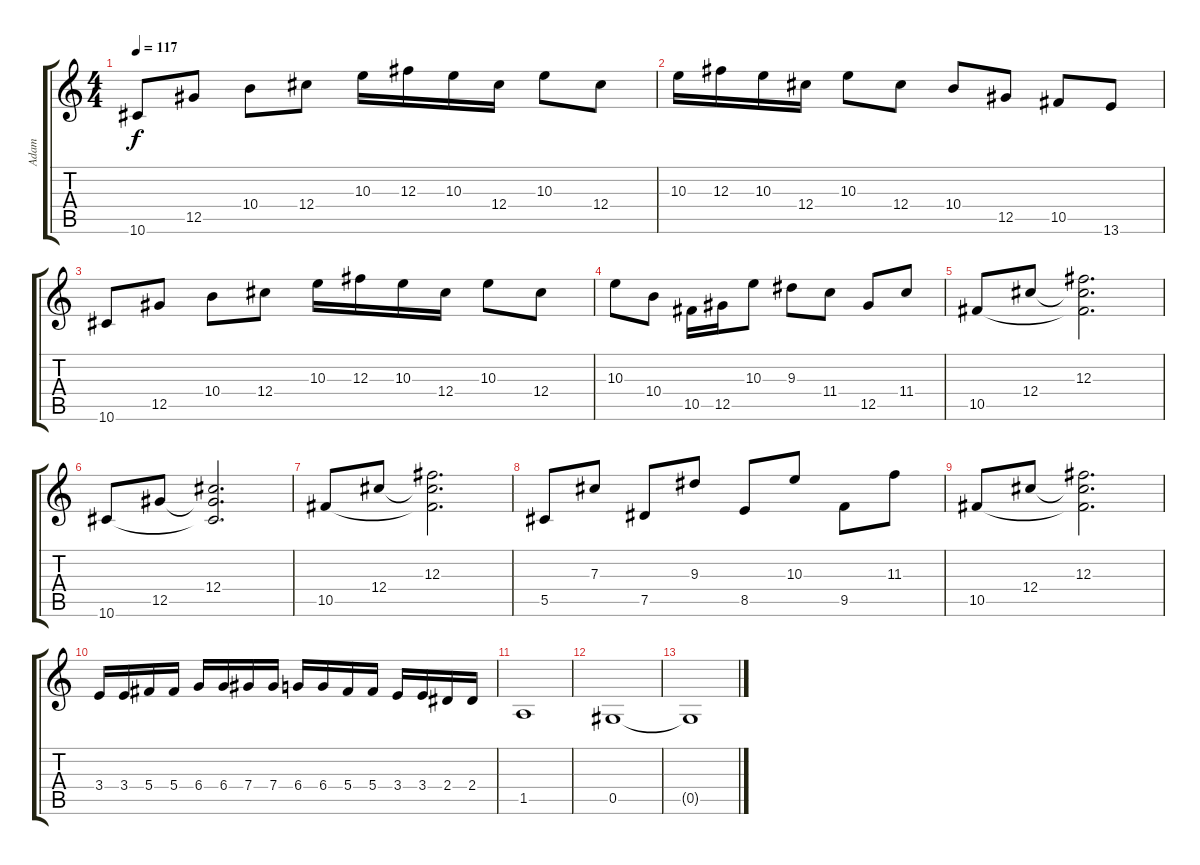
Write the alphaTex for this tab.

\track ("Adam" "Adam") {instrument distortionguitar}
\staff {score tabs}
\tuning (Eb4 Bb3 Gb3 Db3 Ab2 Eb2) {hide}
\ts (4 4)
\tempo 117
\clef g2
\ks c
10.6.8{dy f} 12.5.8 10.4.8 12.4.8 10.3.16 12.3.16 10.3.16 12.4.16 10.3.8 12.4.8 |
10.3.16 12.3.16 10.3.16 12.4.16 10.3.8 12.4.8 10.4.8 12.5.8 10.5.8 13.6.8 |
10.6.8 12.5.8 10.4.8 12.4.8 10.3.16 12.3.16 10.3.16 12.4.16 10.3.8 12.4.8 |
10.3.8 10.4.8 10.5.16 12.5.16 10.3.8 9.3.8 11.4.8 12.5.8 11.4.8 |
10.5.8 12.4.8 (12.3 12.4{t} 10.5{t}).2{d} |
10.6.8 12.5.8 (12.4 12.5{t} 10.6{t}).2{d} |
10.5.8 12.4.8 (12.3 12.4{t} 10.5{t}).2{d} |
5.5.8 7.3.8 7.5.8 9.3.8 8.5.8 10.3.8 9.5.8 11.3.8 |
10.5.8 12.4.8 (12.3 12.4{t} 10.5{t}).2{d} |
3.4.16 3.4.16 5.4.16 5.4.16 6.4.16 6.4.16 7.4.16 7.4.16 6.4.16 6.4.16 5.4.16 5.4.16 3.4.16 3.4.16 2.4.16 2.4.16 |
1.5.1 |
0.5.1 |
0.5{t}.1
